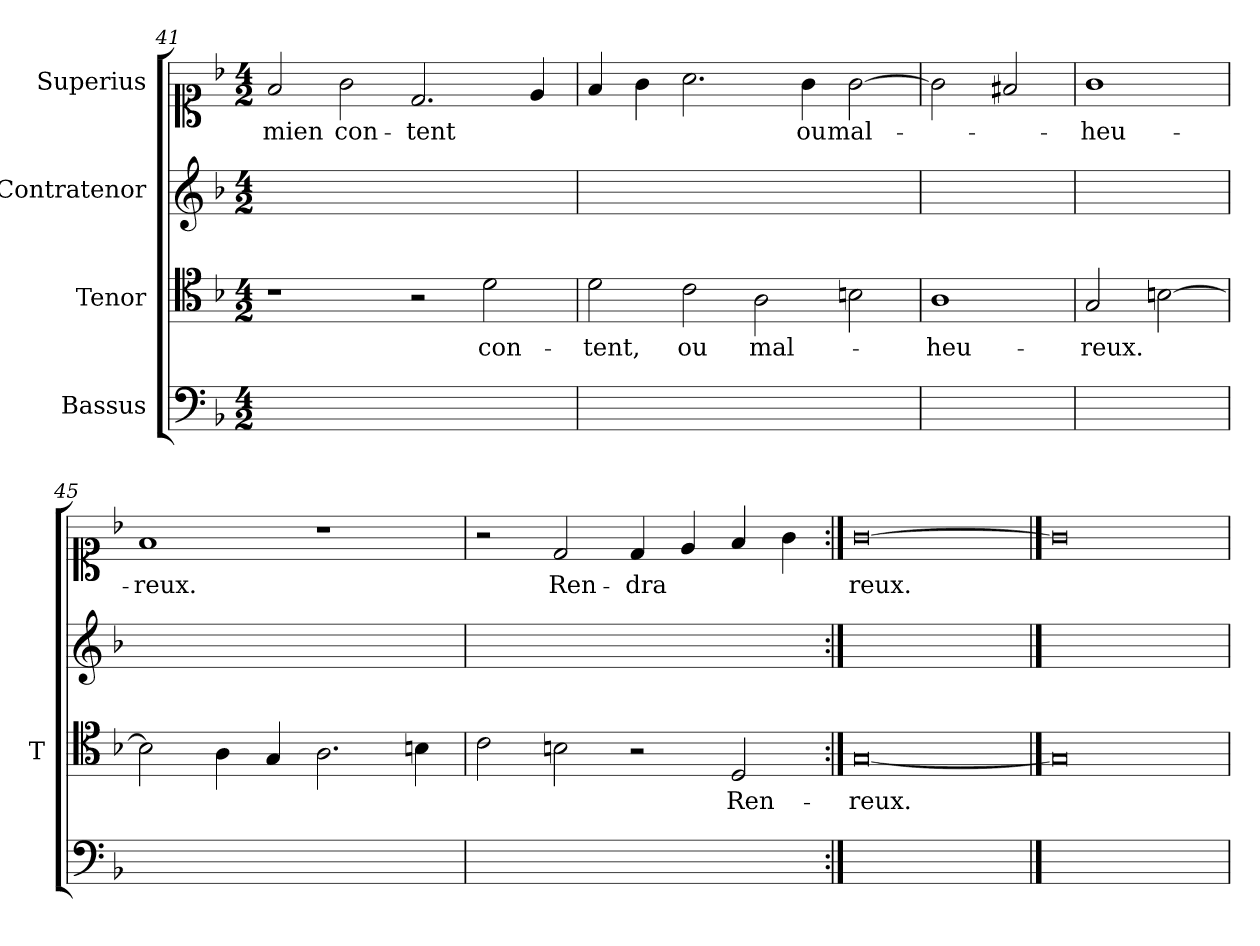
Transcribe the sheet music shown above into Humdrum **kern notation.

**kern	**kern	**text	**kern	**kern	**text
*part4	*part3	*part3	*part2	*part1	*part1
*staff4	*staff3	*staff3	*staff2	*staff1	*staff1
*I"Bassus	*I"Tenor	*	*I"Contratenor	*I"Superius	*
*	*I'T	*	*	*	*
*clefF4	*clefC4	*	*clefG2	*clefC1	*
*k[b-]	*k[b-]	*	*k[b-]	*k[b-]	*
*M4/2	*M4/2	*	*M4/2	*M4/2	*
=41	=41	=41	=41	=41	=41
0ryy	1r	.	0ryy	2f	-mien
.	.	.	.	2g	con-
.	2r	.	.	2.d	-tent
.	2d	con-	.	.	.
.	.	.	.	4e	.
=42	=42	=42	=42	=42	=42
0ryy	2d	-tent,	0ryy	4f	.
.	.	.	.	4g	.
.	2c	-ou	.	2.a	.
.	2A	mal-	.	.	.
.	.	.	.	4g	-ou
.	2Bn	.	.	[2g	mal-
=43	=43	=43	=43	=43	=43
1ryy	1A	heu-	1ryy	2g]	.
.	.	.	.	2f#X	.
=44	=44	=44	=44	=44	=44
1ryy	2G	-reux.	1ryy	1g	heu-
.	[2Bn	.	.	.	.
=45	=45	=45	=45	=45	=45
0ryy	2B]	.	0ryy	1f	-reux.
.	4A	.	.	.	.
.	4G	.	.	.	.
.	2.A	.	.	1r	.
.	4Bn	.	.	.	.
=46	=46	=46	=46	=46	=46
0ryy	2c	.	0ryy	2r	.
.	2Bn	.	.	2d	Ren-
.	2r	.	.	4d	-dra
.	.	.	.	4e	.
.	2D	Ren-	.	4f	.
.	.	.	.	4g	.
=47:|!	=47:|!	=47:|!	=47:|!	=47:|!	=47:|!
0ryy	[0G	-reux.	0ryy	[0g	-reux.
==48	==48	==48	==48	==48	==48
0ryy	0G]	.	0ryy	0g]	.
=	=	=	=	=	=
*-	*-	*-	*-	*-	*-
